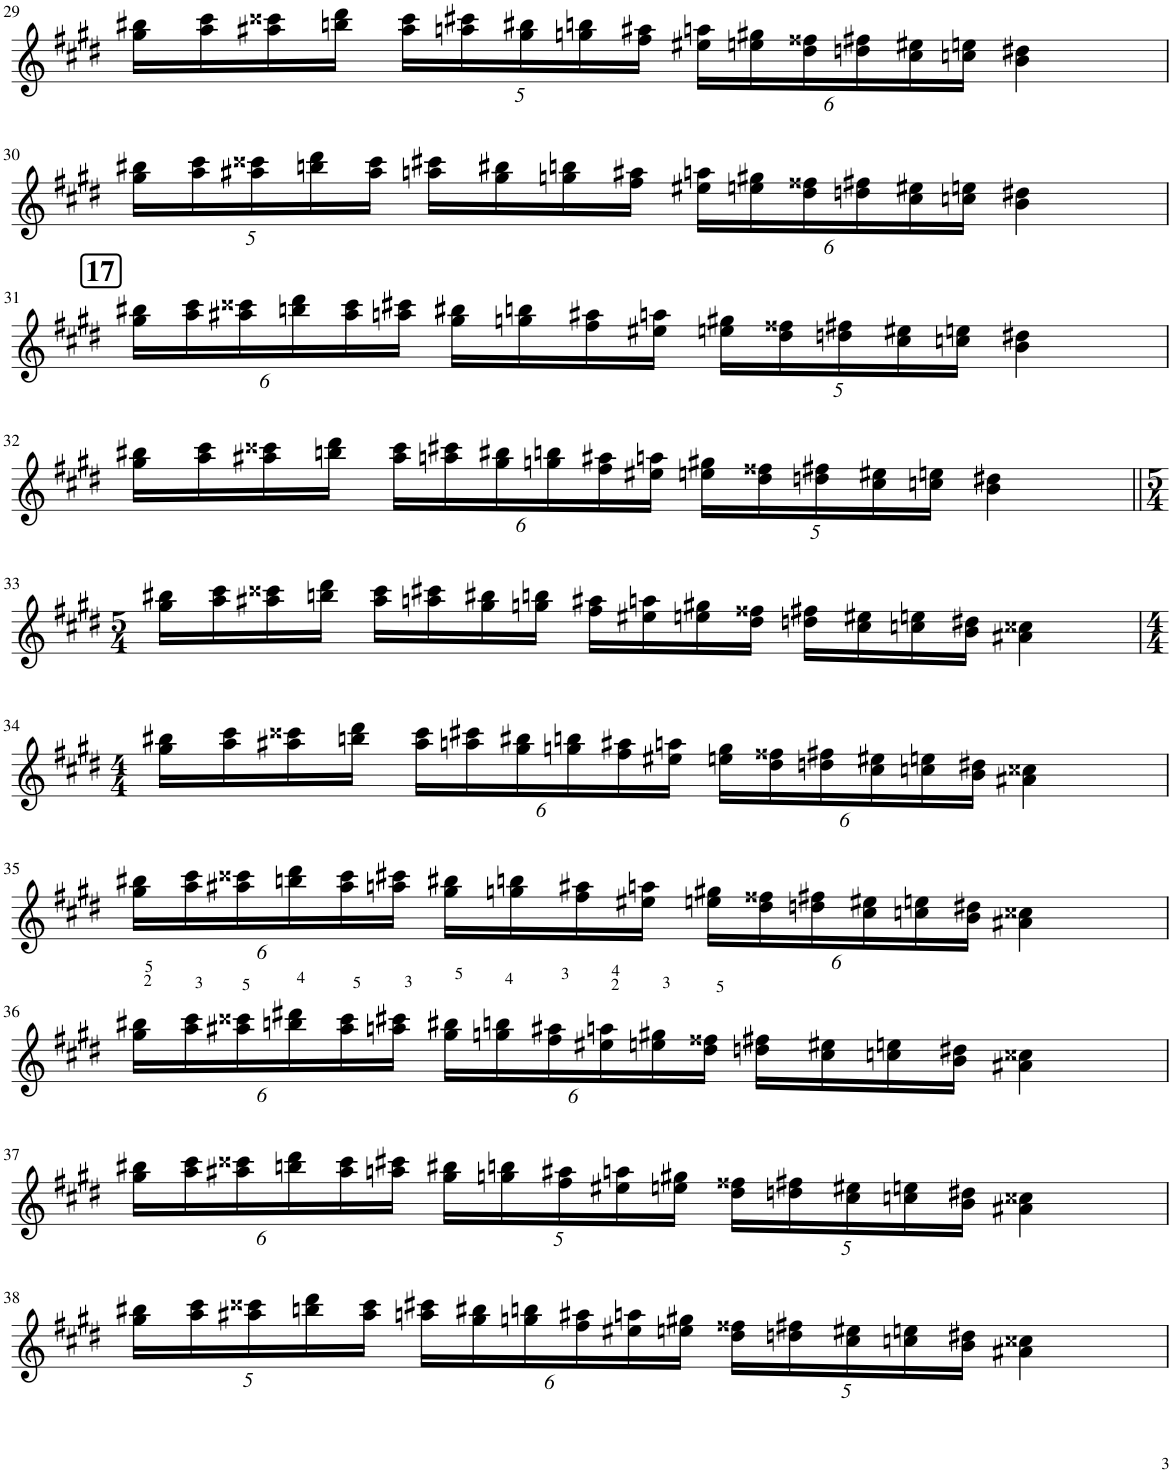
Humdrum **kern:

**kern
*part1
*staff1
*I"Piano
*I'Pno.
!!LO:PB:g=z
*clefG2
*k[f#c#g#d#]
*M4/4
=29
16gg#\ 16bb#X\LL
16aa\ 16ccc#\
16aa#X\ 16ccc##X\
16bbn\ 16ddd#\JJ
*Xbrackettup
20aa#\ 20ccc##\LL
20aan\ 20ccc#X\
20gg#\ 20bb#X\
20ggn\ 20bbn\
20ff#\ 20aa#X\JJ
24ee#X\ 24aan\LL
24een\ 24gg#X\
24dd#\ 24ff##X\
24ddn\ 24ff#X\
24cc#\ 24ee#X\
24ccn\ 24een\JJ
4b\ 4dd#X\
!!LO:LB:g=z
=30
20gg#\ 20bb#X\LL
20aa\ 20ccc#\
20aa#X\ 20ccc##X\
20bbn\ 20ddd#\
20aa#\ 20ccc##\JJ
16aan\ 16ccc#X\LL
16gg#\ 16bb#X\
16ggn\ 16bbn\
16ff#\ 16aa#X\JJ
24ee#X\ 24aan\LL
24een\ 24gg#X\
24dd#\ 24ff##X\
24ddn\ 24ff#X\
24cc#\ 24ee#X\
24ccn\ 24een\JJ
4b\ 4dd#X\
!!LO:LB:g=z
!!LO:REH:place=s1:a:B:cj:fs=14:t=17
=31
24gg#\ 24bb#X\LL
24aa\ 24ccc#\
24aa#X\ 24ccc##X\
24bbn\ 24ddd#\
24aa#\ 24ccc##\
24aan\ 24ccc#X\JJ
16gg#\ 16bb#X\LL
16ggn\ 16bbn\
16ff#\ 16aa#X\
16ee#X\ 16aan\JJ
20een\ 20gg#X\LL
20dd#\ 20ff##X\
20ddn\ 20ff#X\
20cc#\ 20ee#X\
20ccn\ 20een\JJ
4b\ 4dd#X\
!!LO:LB:g=z
=32
16gg#\ 16bb#X\LL
16aa\ 16ccc#\
16aa#X\ 16ccc##X\
16bbn\ 16ddd#\JJ
24aa#\ 24ccc##\LL
24aan\ 24ccc#X\
24gg#\ 24bb#X\
24ggn\ 24bbn\
24ff#\ 24aa#X\
24ee#X\ 24aan\JJ
20een\ 20gg#X\LL
20dd#\ 20ff##X\
20ddn\ 20ff#X\
20cc#\ 20ee#X\
20ccn\ 20een\JJ
4b\ 4dd#X\
!!LO:LB:g=z
=33||
*M5/4
16gg#\ 16bb#X\LL
16aa\ 16ccc#\
16aa#X\ 16ccc##X\
16bbn\ 16ddd#\JJ
16aa#\ 16ccc##\LL
16aan\ 16ccc#X\
16gg#\ 16bb#X\
16ggn\ 16bbn\JJ
16ff#\ 16aa#X\LL
16ee#X\ 16aan\
16een\ 16gg#X\
16dd#\ 16ff##X\JJ
16ddn\ 16ff#X\LL
16cc#\ 16ee#X\
16ccn\ 16een\
16b\ 16dd#X\JJ
4a#X\ 4cc##X\
!!LO:LB:g=z
=34
*M4/4
16gg#\ 16bb#X\LL
16aa\ 16ccc#\
16aa#X\ 16ccc##X\
16bbn\ 16ddd#\JJ
24aa#\ 24ccc##\LL
24aan\ 24ccc#X\
24gg#\ 24bb#X\
24ggn\ 24bbn\
24ff#\ 24aa#X\
24ee#X\ 24aan\JJ
24een\ 24gg\LL
24dd#\ 24ff##X\
24ddn\ 24ff#X\
24cc#\ 24ee#X\
24ccn\ 24een\
24b\ 24dd#X\JJ
4a#X\ 4cc##X\
!!LO:LB:g=z
=35
24gg#\ 24bb#X\LL
24aa\ 24ccc#\
24aa#X\ 24ccc##X\
24bbn\ 24ddd#\
24aa#\ 24ccc##\
24aan\ 24ccc#X\JJ
16gg#\ 16bb#X\LL
16ggn\ 16bbn\
16ff#\ 16aa#X\
16ee#X\ 16aan\JJ
24een\ 24gg#X\LL
24dd#\ 24ff##X\
24ddn\ 24ff#X\
24cc#\ 24ee#X\
24ccn\ 24een\
24b\ 24dd#X\JJ
4a#X\ 4cc##X\
!!LO:LB:g=z
=36
24gg#\ 24bb#X\LL
24aa\ 24ccc#\
24aa#X\ 24ccc##X\
24bbn\ 24ddd#X\
24aa#\ 24ccc##\
24aan\ 24ccc#X\JJ
24gg#\ 24bb#X\LL
24ggn\ 24bbn\
24ff#\ 24aa#X\
24ee#X\ 24aan\
24een\ 24gg#X\
24dd#\ 24ff##X\JJ
16ddn\ 16ff#X\LL
16cc#\ 16ee#X\
16ccn\ 16een\
16b\ 16dd#X\JJ
4a#X\ 4cc##X\
!!LO:LB:g=z
=37
24gg#\ 24bb#X\LL
24aa\ 24ccc#\
24aa#X\ 24ccc##X\
24bbn\ 24ddd#\
24aa#\ 24ccc##\
24aan\ 24ccc#X\JJ
20gg#\ 20bb#X\LL
20ggn\ 20bbn\
20ff#\ 20aa#X\
20ee#X\ 20aan\
20een\ 20gg#X\JJ
20dd#\ 20ff##X\LL
20ddn\ 20ff#X\
20cc#\ 20ee#X\
20ccn\ 20een\
20b\ 20dd#X\JJ
4a#X\ 4cc##X\
!!LO:LB:g=z
=38
20gg#\ 20bb#X\LL
20aa\ 20ccc#\
20aa#X\ 20ccc##X\
20bbn\ 20ddd#\
20aa#\ 20ccc##\JJ
24aan\ 24ccc#X\LL
24gg#\ 24bb#X\
24ggn\ 24bbn\
24ff#\ 24aa#X\
24ee#X\ 24aan\
24een\ 24gg#X\JJ
20dd#\ 20ff##X\LL
20ddn\ 20ff#X\
20cc#\ 20ee#X\
20ccn\ 20een\
20b\ 20dd#X\JJ
4a#X\ 4cc##X\
=
*-
